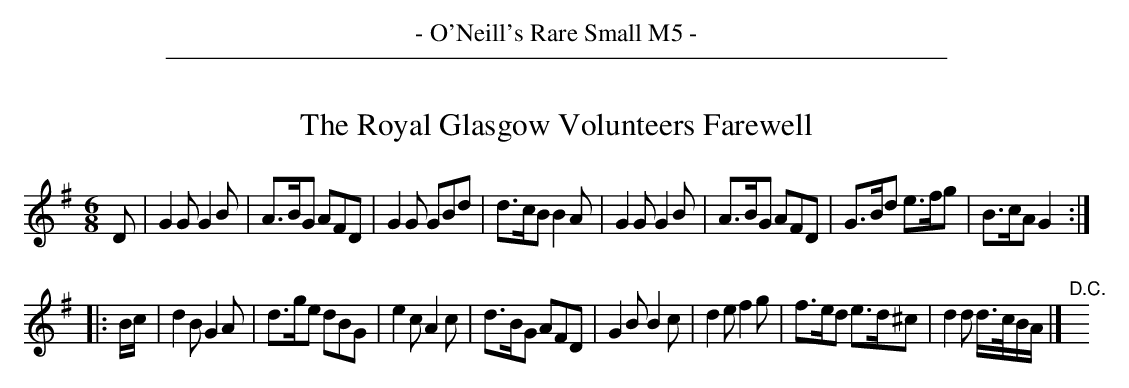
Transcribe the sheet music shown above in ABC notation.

X:1
T: The Royal Glasgow Volunteers Farewell
M: 6/8
L: 1/8
K: G
D |\
G2G G2B | A>BG AFD | G2G GBd | d>cB B2A |\
G2G G2B | A>BG AFD | G>Bd e>fg | B>cA G2 ::
B/c/ |\
d2B G2A | d>ge dBG | e2c A2c | d>BG AFD |\\
G2B B2c | d2e f2g | f>ed e>d^c | d2d d/>c/B/A/ |] "^D.C."y
